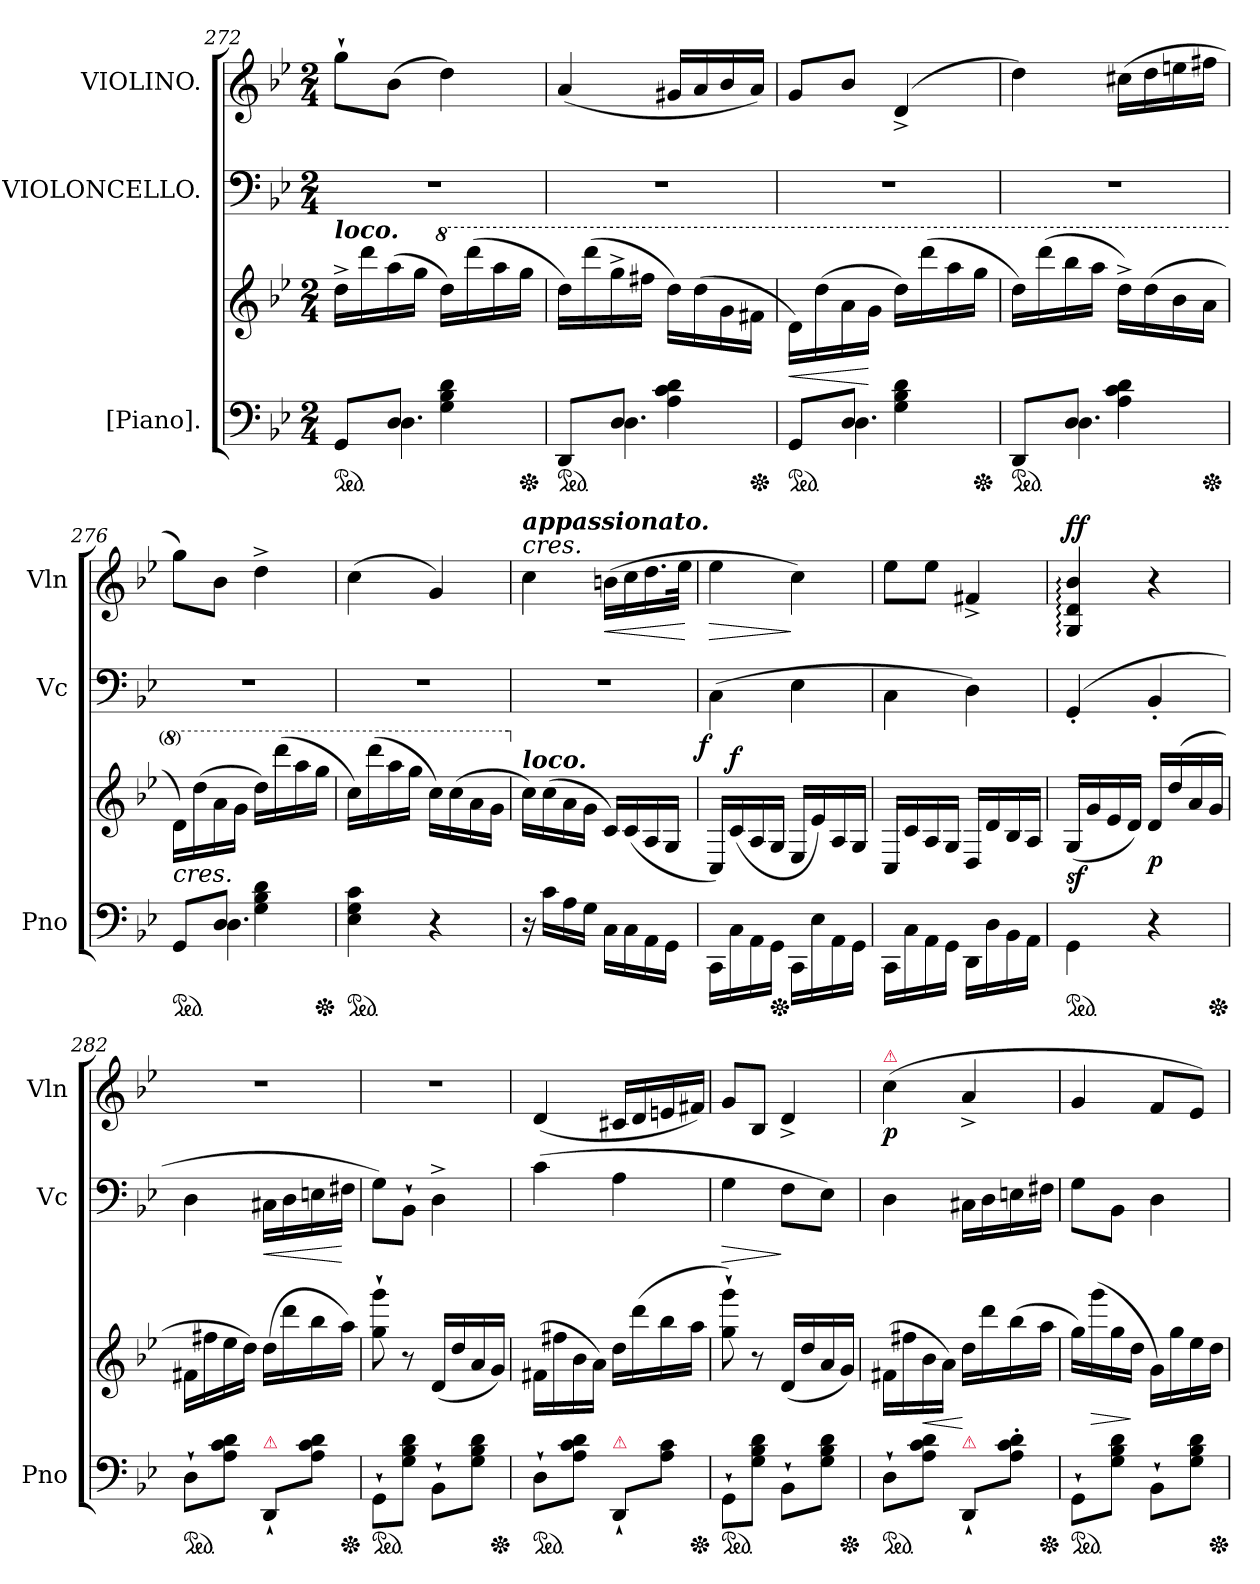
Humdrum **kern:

**kern	**kern	**dynam	**kern	**dynam	**kern	**dynam
*part3	*part3	*part3	*part2	*part2	*part1	*part1
*staff4	*staff3	*staff3/4	*staff2	*staff2	*staff1	*staff1
*I"[Piano].	*	*	*I"VIOLONCELLO.	*	*I"VIOLINO.	*
*I'Pno	*	*	*I'Vc	*	*I'Vln	*
*clefF4	*clefG2	*	*clefF4	*	*clefG2	*
*k[b-e-]	*k[b-e-]	*	*k[b-e-]	*	*k[b-e-]	*
*g:	*g:	*	*g:	*	*g:	*
*M2/4	*M2/4	*	*M2/4	*	*M2/4	*
=272	=272	=272	=272	=272	=272	=272
*^	*	*	*	*	*	*
!	!	!LO:TX:a:Bi:t=loco.	!	!	!	!	!
*ped	*	*	*	*	*	*	*
8GGL	8rAAAyy	16dd^<LL	.	2r	.	8gg`>L	.
.	.	16ddd	.	.	.	.	.
8DJ	4.D	(>16aa	.	.	.	(>8b-J	.
.	.	16ggJJ	.	.	.	.	.
*	*	*8va	*	*	*	*	*
4G\ 4B-\ 4d\	.	16dddLL)	.	.	.	4dd)	.
.	.	(>16dddd	.	.	.	.	.
.	.	16aaa	.	.	.	.	.
*Xped	*	*	*	*	*	*	*
.	.	16gggJJ	.	.	.	.	.
=273	=273	=273	=273	=273	=273	=273	=273
*ped	*	*	*	*	*	*	*
8DDL	8rAAAyy	16dddLL)	.	2r	.	(<4a	.
.	.	(>16dddd	.	.	.	.	.
8DJ	4.D	16ggg^<	.	.	.	.	.
.	.	16fff#XJJ	.	.	.	.	.
4A\ 4c\ 4d\	.	16ddd\LL)	.	.	.	16g#XLL	.
.	.	(>16ddd	.	.	.	16a	.
.	.	16gg	.	.	.	16b-	.
*Xped	*	*	*	*	*	*	*
.	.	16ff#XJJ	.	.	.	16aJJ)	.
=274	=274	=274	=274	=274	=274	=274	=274
*ped	*	*	*	*	*	*	*
8GGL	8rAAAyy	16dd\LL)	<	2r	.	8gL	.
.	.	(>16ddd	.	.	.	.	.
8DJ	4.D	16aa	.	.	.	8b-J	.
.	.	16ggJJ	[	.	.	.	.
4G\ 4B-\ 4d\	.	16dddLL)	.	.	.	(>4d^<	.
.	.	(>16dddd	.	.	.	.	.
.	.	16aaa	.	.	.	.	.
*Xped	*	*	*	*	*	*	*
.	.	16gggJJ	.	.	.	.	.
=275	=275	=275	=275	=275	=275	=275	=275
*ped	*	*	*	*	*	*	*
8DDL	8rFFFyy	16dddLL)	.	2r	.	4dd)	.
.	.	(>16dddd	.	.	.	.	.
8DJ	4.D	16bbb-	.	.	.	.	.
.	.	16aaaJJ	.	.	.	.	.
4A\ 4c\ 4d\	.	16ddd^<LL)	.	.	.	(>16cc#XLL	.
.	.	(>16ddd	.	.	.	16dd	.
.	.	16bb-	.	.	.	16een	.
*Xped	*	*	*	*	*	*	*
.	.	16aaJJ	.	.	.	16ff#XJJ	.
=276	=276	=276	=276	=276	=276	=276	=276
!	!	!LO:TX:c:i:t=cres.	!	!	!	!	!
*ped	*	*	*	*	*	*	*
8GGL	8rCCyy	16dd\LL)	.	2r	.	8ggL)	.
.	.	(>16ddd	.	.	.	.	.
8DJ	4.D	16aa	.	.	.	8b-J	.
.	.	16ggJJ	.	.	.	.	.
4G\ 4B-\ 4d\	.	16dddLL)	.	.	.	4dd^<	.
.	.	(>16dddd	.	.	.	.	.
.	.	16aaa	.	.	.	.	.
*Xped	*	*	*	*	*	*	*
.	.	16gggJJ	.	.	.	.	.
*v	*v	*	*	*	*	*	*
=277	=277	=277	=277	=277	=277	=277
*ped	*	*	*	*	*	*
4E- 4G 4c	16cccLL)	.	2r	.	(>4cc	.
.	(>16dddd	.	.	.	.	.
.	16aaa	.	.	.	.	.
.	16gggJJ	.	.	.	.	.
4r	16ccc\LL)	.	.	.	4g)	.
.	(>16ccc	.	.	.	.	.
.	16aa	.	.	.	.	.
.	16ggJJ	.	.	.	.	.
=278	=278	=278	=278	=278	=278	=278
*	*X8va	*	*	*	*	*
!	!	!	!	!	!LO:TX:i:t=cres.	!
!	!	!	!	!	!LO:TX:a:Bi:t=appassionato.	!
!	!LO:TX:a:Bi:t=loco.	!	!	!	!	!
16r	16cc\LL)	.	2r	.	4cc	.
16cLL	(>16cc	.	.	.	.	.
16A	16a	.	.	.	.	.
16GJJ	16gJJ	.	.	.	.	.
!	!	!	!	!	!	!LO:HP:b
16C\LL	16c/LL)	.	.	.	(>16bnLL	<
16C\	(>16c/	.	.	.	16cc	.
16AA\	16A/	.	.	.	16.dd	.
16GG\JJ	16G/JJ	.	.	.	.	.
.	.	.	.	.	32ee-JJk	.
.	.	.	.	.	.	[
=279	=279	=279	=279	=279	=279	=279
!	!	!	!	!LO:DY:b:rj	!	!LO:HP:b
16CC\LL	16C/LL)	.	(>4C\	f	4ee-	>
!	!	!LO:DY:a	!	!	!	!
16C\	(>16c/	f	.	.	.	.
16AA\	16A/	.	.	.	.	.
*Xped	*	*	*	*	*	*
16GG\JJ	16G/JJ	.	.	.	.	.
16CC\LL	16E-/LL	.	4E-	.	4cc)	]
16E-\	16e-/)	.	.	.	.	.
16AA\	16A/	.	.	.	.	.
16GG\JJ	16G/JJ	.	.	.	.	.
=280	=280	=280	=280	=280	=280	=280
16CC\LL	16C/LL	.	4C\	.	8ee-L	.
16C\	16c/	.	.	.	.	.
16AA\	16A/	.	.	.	8ee-J	.
16GG\JJ	16G/JJ	.	.	.	.	.
16DD\LL	16D/LL	.	4D\)	.	4f#X^<	.
16D\	16d/	.	.	.	.	.
16BB-\	16B-/	.	.	.	.	.
16AA\JJ	16A/JJ	.	.	.	.	.
=281	=281	=281	=281	=281	=281	=281
!	!	!	!	!	!	!LO:DY:a
*ped	*	*	*	*	*	*
4GG\	(<16G/LL	sf	(>4GG'<	.	4G: 4d: 4b-:	ff
.	16g	.	.	.	.	.
.	16e-	.	.	.	.	.
.	16dJJ)	.	.	.	.	.
4r	16dLL	p	4BB-'<	.	4r	.
.	(<16dd	.	.	.	.	.
.	16a	.	.	.	.	.
*Xped	*	*	*	*	*	*
.	16gJJ	.	.	.	.	.
=282	=282	=282	=282	=282	=282	=282
*ped	*	*	*	*	*	*
8D`>L	16f#XLL	.	4D	.	2rdd	.
.	16ff#X	.	.	.	.	.
8A 8c 8dJ	16ee-	.	.	.	.	.
.	16ddJJ)	.	.	.	.	.
!LO:TX:a:B:color=crimson:t=⚠	!	!	!	!	!	!
!	!	!	!	!LO:HP:b	!	!
8DD`</L	(>16ddLL	.	16C#XLL	<	.	.
.	16ddd	.	16D	.	.	.
8A\ 8c\ 8d\J	16bb-	.	16En	.	.	.
*Xped	*	*	*	*	*	*
.	16aaJJ)	.	16F#XJJ	[	.	.
=283	=283	=283	=283	=283	=283	=283
*ped	*	*	*	*	*	*
8GG`>L	8gg`> 8ggg`>	.	8GL)	.	2rdd	.
8G 8B- 8dJ	8r	.	8BB-`>J	.	.	.
8BB-`>L	(<16dLL	.	4D^<	.	.	.
.	16dd	.	.	.	.	.
8G 8B- 8dJ	16a	.	.	.	.	.
*Xped	*	*	*	*	*	*
.	16gJJ)	.	.	.	.	.
=284	=284	=284	=284	=284	=284	=284
*ped	*	*	*	*	*	*
8D`>L	(>16f#XLL	.	(>4c	.	(<4d	.
.	16ff#X	.	.	.	.	.
8A 8c 8dJ	16b-	.	.	.	.	.
.	16aJJ)	.	.	.	.	.
!LO:TX:a:B:color=crimson:t=⚠	!	!	!	!	!	!
8DD`</L	16ddLL	.	4A	.	16c#XLL	.
.	(>16ddd	.	.	.	16d	.
8A\ 8c\J	16bb-	.	.	.	16en	.
*Xped	*	*	*	*	*	*
.	16aaJJ	.	.	.	16f#XJJ)	.
=285	=285	=285	=285	=285	=285	=285
!	!	!	!	!LO:HP:b	!	!
*ped	*	*	*	*	*	*
8GG`>L	8gg`< 8ggg`<)	.	4G	>	8gL	.
8G 8B- 8dJ	8r	.	.	.	8B-J	.
8BB-`>L	(<16dLL	.	8FL	]	4d^<	.
.	16dd	.	.	.	.	.
8G 8B- 8dJ	16a	.	8E-J)	.	.	.
*Xped	*	*	*	*	*	*
.	16gJJ)	.	.	.	.	.
=286	=286	=286	=286	=286	=286	=286
!	!	!	!	!	!LO:TX:a:color=crimson:t=⚠	!
*ped	*	*	*	*	*	*
8D`>L	(>16f#XLL	.	4D	.	(>4cc	p
.	16ff#X	.	.	.	.	.
8A 8c 8dJ	16b-	<	.	.	.	.
.	16aJJ)	.	.	.	.	.
!LO:TX:a:B:color=crimson:t=⚠	!	!	!	!	!	!
8DD`>/L	16ddLL	[	16C#XLL	.	4a^<	.
.	16ddd	.	16D	.	.	.
8A'>\ 8c'>\ 8d'>\J	(>16bb-	.	16En	.	.	.
*Xped	*	*	*	*	*	*
.	16aaJJ	.	16F#XJJ	.	.	.
=287	=287	=287	=287	=287	=287	=287
*ped	*	*	*	*	*	*
8GG`>L	16ggLL)	.	8GL	.	4g	.
.	(>16ggg	>	.	.	.	.
8G 8B- 8dJ	16gg	.	8BB-J	.	.	.
.	16ddJJ	]	.	.	.	.
8BB-`>L	16gLL)	.	4D	.	8fL	.
.	16gg	.	.	.	.	.
8G 8B- 8dJ	16ee-	.	.	.	8e-J)	.
*Xped	*	*	*	*	*	*
.	16ddJJ	.	.	.	.	.
=	=	=	=	=	=	=
*-	*-	*-	*-	*-	*-	*-
